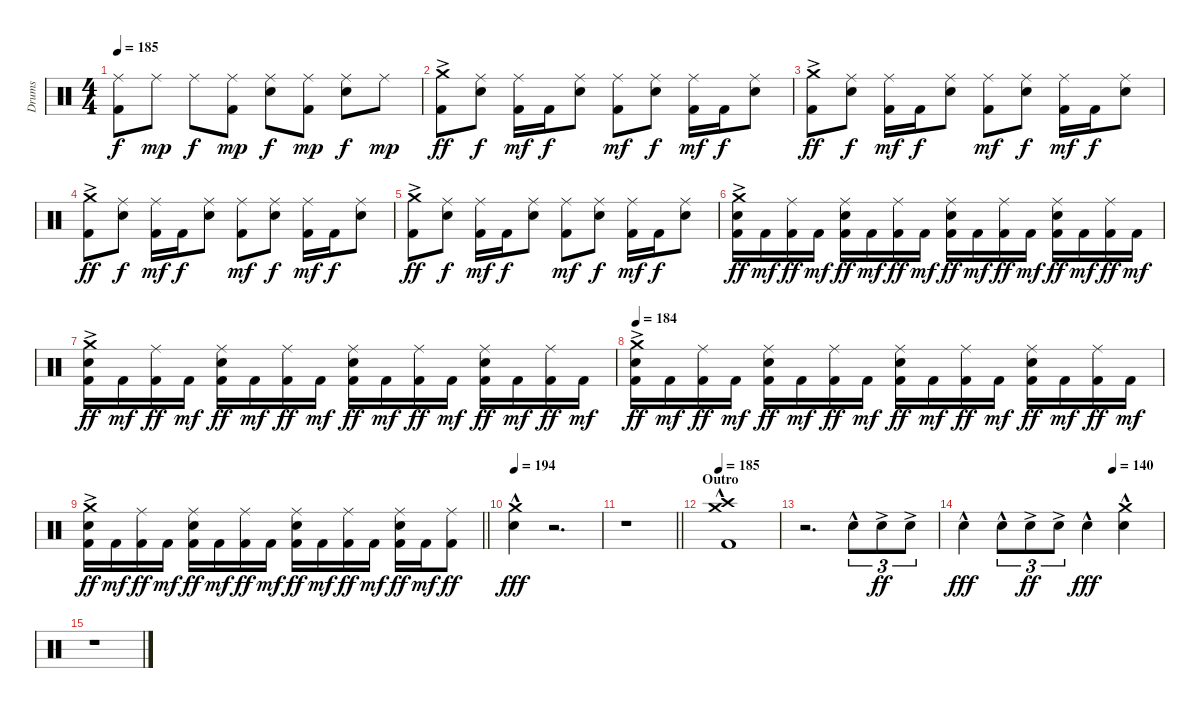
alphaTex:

\track ("Drums" "Drums") {instrument percussion}
\staff {score}
\articulation defaults
\ts (4 4)
\tempo 185
\clef neutral
\ks c
("Ride (middle)" "Kick (hit) 2").8{dy f} "Ride (middle)".8{dy mp} "Ride (middle)".8{dy f} ("Ride (middle)" "Kick (hit) 2").8{dy mp} ("Ride (middle)" "Snare (hit) 2").8{dy f} ("Ride (middle)" "Kick (hit) 2").8{dy mp} ("Ride (middle)" "Snare (hit) 2").8{dy f} "Ride (middle)".8{dy mp} |
("Crash medium (hit)" "Kick (hit) 2"{ac}).8{dy ff} ("Ride (middle)" "Snare (hit) 2").8{dy f} ("Ride (middle)" "Kick (hit) 2").16{dy mf} "Kick (hit) 2".16{dy f} ("Ride (middle)" "Snare (hit) 2").8 ("Ride (middle)" "Kick (hit) 2").8{dy mf} ("Ride (middle)" "Snare (hit) 2").8{dy f} ("Ride (middle)" "Kick (hit) 2").16{dy mf} "Kick (hit) 2".16{dy f} ("Ride (middle)" "Snare (hit) 2").8 |
("Crash medium (hit)" "Kick (hit) 2"{ac}).8{dy ff} ("Ride (middle)" "Snare (hit) 2").8{dy f} ("Ride (middle)" "Kick (hit) 2").16{dy mf} "Kick (hit) 2".16{dy f} ("Ride (middle)" "Snare (hit) 2").8 ("Ride (middle)" "Kick (hit) 2").8{dy mf} ("Ride (middle)" "Snare (hit) 2").8{dy f} ("Ride (middle)" "Kick (hit) 2").16{dy mf} "Kick (hit) 2".16{dy f} ("Ride (middle)" "Snare (hit) 2").8 |
("Crash medium (hit)" "Kick (hit) 2"{ac}).8{dy ff} ("Ride (middle)" "Snare (hit) 2").8{dy f} ("Ride (middle)" "Kick (hit) 2").16{dy mf} "Kick (hit) 2".16{dy f} ("Ride (middle)" "Snare (hit) 2").8 ("Ride (middle)" "Kick (hit) 2").8{dy mf} ("Ride (middle)" "Snare (hit) 2").8{dy f} ("Ride (middle)" "Kick (hit) 2").16{dy mf} "Kick (hit) 2".16{dy f} ("Ride (middle)" "Snare (hit) 2").8 |
("Crash medium (hit)" "Kick (hit) 2"{ac}).8{dy ff} ("Ride (middle)" "Snare (hit) 2").8{dy f} ("Ride (middle)" "Kick (hit) 2").16{dy mf} "Kick (hit) 2".16{dy f} ("Ride (middle)" "Snare (hit) 2").8 ("Ride (middle)" "Kick (hit) 2").8{dy mf} ("Ride (middle)" "Snare (hit) 2").8{dy f} ("Ride (middle)" "Kick (hit) 2").16{dy mf} "Kick (hit) 2".16{dy f} ("Ride (middle)" "Snare (hit) 2").8 |
("Crash medium (hit)" "Snare (hit) 2"{ac} "Kick (hit) 2").16{dy ff} "Kick (hit) 2".16{dy mf} ("Ride (middle)" "Kick (hit) 2").16{dy ff} "Kick (hit) 2".16{dy mf} ("Ride (middle)" "Snare (hit) 2" "Kick (hit) 2").16{dy ff} "Kick (hit) 2".16{dy mf} ("Ride (middle)" "Kick (hit) 2").16{dy ff} "Kick (hit) 2".16{dy mf} ("Ride (middle)" "Snare (hit) 2" "Kick (hit) 2").16{dy ff} "Kick (hit) 2".16{dy mf} ("Ride (middle)" "Kick (hit) 2").16{dy ff} "Kick (hit) 2".16{dy mf} ("Ride (middle)" "Snare (hit) 2" "Kick (hit) 2").16{dy ff} "Kick (hit) 2".16{dy mf} ("Ride (middle)" "Kick (hit) 2").16{dy ff} "Kick (hit) 2".16{dy mf} |
("Crash medium (hit)" "Snare (hit) 2"{ac} "Kick (hit) 2").16{dy ff} "Kick (hit) 2".16{dy mf} ("Ride (middle)" "Kick (hit) 2").16{dy ff} "Kick (hit) 2".16{dy mf} ("Ride (middle)" "Snare (hit) 2" "Kick (hit) 2").16{dy ff} "Kick (hit) 2".16{dy mf} ("Ride (middle)" "Kick (hit) 2").16{dy ff} "Kick (hit) 2".16{dy mf} ("Ride (middle)" "Snare (hit) 2" "Kick (hit) 2").16{dy ff} "Kick (hit) 2".16{dy mf} ("Ride (middle)" "Kick (hit) 2").16{dy ff} "Kick (hit) 2".16{dy mf} ("Ride (middle)" "Snare (hit) 2" "Kick (hit) 2").16{dy ff} "Kick (hit) 2".16{dy mf} ("Ride (middle)" "Kick (hit) 2").16{dy ff} "Kick (hit) 2".16{dy mf} |
\tempo 184
("Crash medium (hit)" "Snare (hit) 2"{ac} "Kick (hit) 2").16{dy ff} "Kick (hit) 2".16{dy mf} ("Ride (middle)" "Kick (hit) 2").16{dy ff} "Kick (hit) 2".16{dy mf} ("Ride (middle)" "Snare (hit) 2" "Kick (hit) 2").16{dy ff} "Kick (hit) 2".16{dy mf} ("Ride (middle)" "Kick (hit) 2").16{dy ff} "Kick (hit) 2".16{dy mf} ("Ride (middle)" "Snare (hit) 2" "Kick (hit) 2").16{dy ff} "Kick (hit) 2".16{dy mf} ("Ride (middle)" "Kick (hit) 2").16{dy ff} "Kick (hit) 2".16{dy mf} ("Ride (middle)" "Snare (hit) 2" "Kick (hit) 2").16{dy ff} "Kick (hit) 2".16{dy mf} ("Ride (middle)" "Kick (hit) 2").16{dy ff} "Kick (hit) 2".16{dy mf} |
\barLineRight lightlight
("Crash medium (hit)" "Snare (hit) 2"{ac} "Kick (hit) 2").16{dy ff} "Kick (hit) 2".16{dy mf} ("Ride (middle)" "Kick (hit) 2").16{dy ff} "Kick (hit) 2".16{dy mf} ("Ride (middle)" "Snare (hit) 2" "Kick (hit) 2").16{dy ff} "Kick (hit) 2".16{dy mf} ("Ride (middle)" "Kick (hit) 2").16{dy ff} "Kick (hit) 2".16{dy mf} ("Ride (middle)" "Snare (hit) 2" "Kick (hit) 2").16{dy ff} "Kick (hit) 2".16{dy mf} ("Ride (middle)" "Kick (hit) 2").16{dy ff} "Kick (hit) 2".16{dy mf} ("Ride (middle)" "Snare (hit) 2" "Kick (hit) 2").16{dy ff} "Kick (hit) 2".16{dy mf} ("Ride (middle)" "Kick (hit) 2").8{dy ff} |
\tempo 194
("Crash medium (hit)" "Snare (hit) 2"{hac}).4{dy fff} r.2{d volume 0} |
\barLineRight lightlight
r.1 |
\section ("" "Outro")
\tempo 185
("Crash high (hit)" "Crash medium (hit)" "Kick (hit) 2"{hac}).1{bd 30 volume 16} |
r.2{d} "Snare (hit) 2"{hac}.8{tu (3 2)} "Snare (hit) 2"{ac}.8{tu (3 2) dy ff} "Snare (hit) 2"{ac}.8{tu (3 2)} |
\tempo (140 0.75)
"Snare (hit) 2"{hac}.4{dy fff} "Snare (hit) 2"{hac}.8{tu (3 2)} "Snare (hit) 2"{ac}.8{tu (3 2) dy ff} "Snare (hit) 2"{ac}.8{tu (3 2)} "Snare (hit) 2"{hac}.4{dy fff} ("Crash medium (hit)" "Snare (hit) 2"{hac}).4 |
r.1{volume 0}
